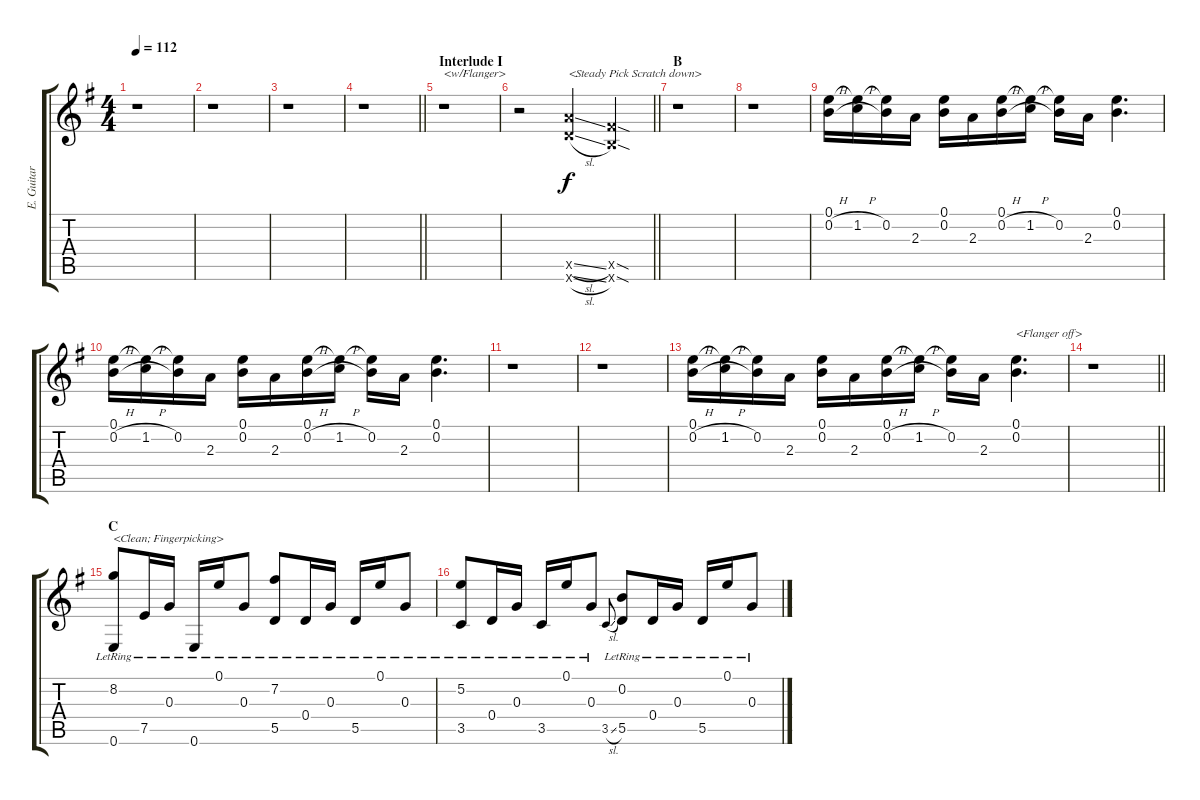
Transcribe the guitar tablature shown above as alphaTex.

\track ("E. Guitar III" "E. Guitar ") {instrument overdrivenguitar}
\staff {score tabs}
\tuning (E4 B3 G3 D3 A2 E2) {hide}
\ts (4 4)
\tempo 112
\clef g2
\ks g
r.1{dy f} |
r.1 |
r.1 |
\barLineRight lightlight
r.1 |
\section ("" "Interlude I")
r.1{txt "<w/Flanger>"} |
\barLineRight lightlight
r.2 (12.5{sl x} 10.6{sl x}).4{txt "<Steady Pick Scratch down>"} (9.5{sod x} 7.6{sod x}).4 |
\section ("" "B")
r.1 |
r.1 |
(0.1 0.2{h}).16 (0.1{t} 1.2{h}).16 (0.1{t} 0.2).16 2.3.16 (0.1 0.2).16 2.3.16 (0.1 0.2{h}).16 (0.1{t} 1.2{h}).16 (0.1{t} 0.2).16 2.3.16 (0.1 0.2).4{d} |
(0.1 0.2{h}).16 (0.1{t} 1.2{h}).16 (0.1{t} 0.2).16 2.3.16 (0.1 0.2).16 2.3.16 (0.1 0.2{h}).16 (0.1{t} 1.2{h}).16 (0.1{t} 0.2).16 2.3.16 (0.1 0.2).4{d} |
r.1 |
r.1 |
(0.1 0.2{h}).16 (0.1{t} 1.2{h}).16 (0.1{t} 0.2).16 2.3.16 (0.1 0.2).16 2.3.16 (0.1 0.2{h}).16 (0.1{t} 1.2{h}).16 (0.1{t} 0.2).16 2.3.16 (0.1 0.2).4{d txt "<Flanger off>"} |
\barLineRight lightlight
r.1 |
\section ("" "C")
(8.2{lr} 0.6{lr}).8{txt "<Clean; Fingerpicking>" instrument electricguitarjazz} 7.5{lr}.16 0.3{lr}.16 0.6{lr}.16 0.1{lr}.16 0.3{lr}.8 (7.2{lr} 5.5{lr}).8 0.4{lr}.16 0.3{lr}.16 5.5{lr}.16 0.1{lr}.16 0.3{lr}.8 |
(5.2{lr} 3.5{lr}).8 0.4{lr}.16 0.3{lr}.16 3.5{lr}.16 0.1{lr}.16 0.3{lr}.8 3.5{sl}.8{gr onbeat} (0.2{lr} 5.5{lr}).8 0.4{lr}.16 0.3{lr}.16 5.5{lr}.16 0.1{lr}.16 0.3{lr}.8
